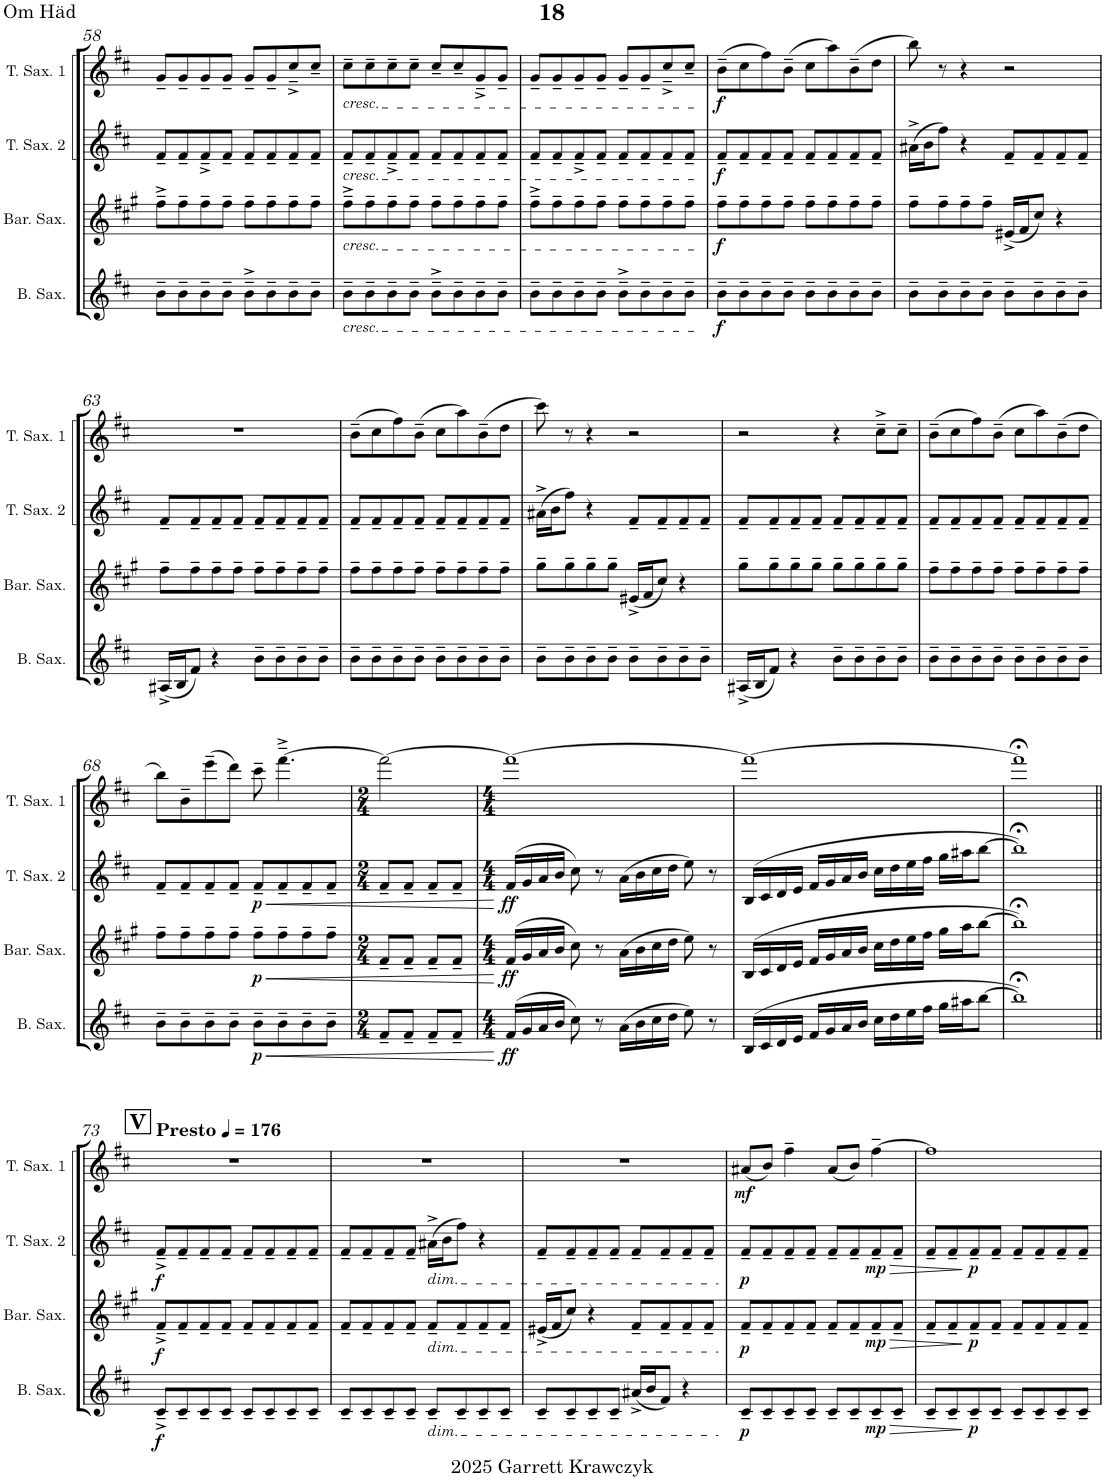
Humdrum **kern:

**kern	**dynam	**kern	**dynam	**kern	**dynam	**kern	**dynam
*part4	*part4	*part3	*part3	*part2	*part2	*part1	*part1
*staff4	*staff4	*staff3	*staff3	*staff2	*staff2	*staff1	*staff1
*I"Bass Saxophone	*	*I"Baritone Saxophone	*	*I"Tenor Saxophone 2	*	*I"Tenor Saxophone 1	*
*I'B. Sax.	*	*I'Bar. Sax.	*	*I'T. Sax. 2	*	*I'T. Sax. 1	*
!!LO:PB:g=z
*clefG2	*	*clefG2	*	*clefG2	*	*clefG2	*
*Trd15c26	*	*Trd12c21	*	*Trd8c14	*	*Trd8c14	*
*k[f#c#]	*	*k[f#c#g#]	*	*k[f#c#]	*	*k[f#c#]	*
*M4/4	*	*M4/4	*	*M4/4	*	*M4/4	*
=58	=58	=58	=58	=58	=58	=58	=58
8b~\L	.	8ff#~^\L	.	8f#~/L	.	8g~/L	.
8b~\	.	8ff#~\	.	8f#~/	.	8g~/	.
8b~\	.	8ff#~\	.	8f#~^/	.	8g~/	.
8b~\J	.	8ff#~\J	.	8f#~/J	.	8g~/J	.
8b~^\L	.	8ff#~\L	.	8f#~/L	.	8g~/L	.
8b~\	.	8ff#~\	.	8f#~/	.	8g~/	.
8b~\	.	8ff#~\	.	8f#~/	.	8cc#~^/	.
8b~\J	.	8ff#~\J	.	8f#~/J	.	8cc#~/J	.
=59	=59	=59	=59	=59	=59	=59	=59
!	!	!	!	!	!	!LO:TX:b:i:t=cresc.	!
!	!	!	!	!LO:TX:b:i:t=cresc.	!	!	!
!	!	!LO:TX:b:i:t=cresc.	!	!	!	!	!
!LO:TX:b:i:t=cresc.	!	!	!	!	!	!	!
8b~\L	.	8ff#~^\L	.	8f#~/L	.	8cc#~\L	.
8b~\	.	8ff#~\	.	8f#~/	.	8cc#~\	.
8b~\	.	8ff#~\	.	8f#~^/	.	8cc#~\	.
8b~\J	.	8ff#~\J	.	8f#~/J	.	8cc#~\J	.
8b~^\L	.	8ff#~\L	.	8f#~/L	.	8cc#~/L	.
8b~\	.	8ff#~\	.	8f#~/	.	8cc#~/	.
8b~\	.	8ff#~\	.	8f#~/	.	8g~^/	.
8b~\J	.	8ff#~\J	.	8f#~/J	.	8g~/J	.
=60	=60	=60	=60	=60	=60	=60	=60
8b~\L	.	8ff#~^\L	.	8f#~/L	.	8g~/L	.
8b~\	.	8ff#~\	.	8f#~/	.	8g~/	.
8b~\	.	8ff#~\	.	8f#~^/	.	8g~/	.
8b~\J	.	8ff#~\J	.	8f#~/J	.	8g~/J	.
8b~^\L	.	8ff#~\L	.	8f#~/L	.	8g~/L	.
8b~\	.	8ff#~\	.	8f#~/	.	8g~/	.
8b~\	.	8ff#~\	.	8f#~/	.	8cc#~^/	.
8b~\J	.	8ff#~\J	.	8f#~/J	.	8cc#~/J	.
=61	=61	=61	=61	=61	=61	=61	=61
!	!LO:DY:b	!	!LO:DY:b	!	!LO:DY:b	!	!LO:DY:b
8b~\L	f	8ff#~\L	f	8f#~/L	f	(8b~\L	f
8b~\	.	8ff#~\	.	8f#~/	.	8cc#\	.
8b~\	.	8ff#~\	.	8f#~/	.	8ff#\)	.
8b~\J	.	8ff#~\J	.	8f#~/J	.	(8b~\J	.
8b~\L	.	8ff#~\L	.	8f#~/L	.	8cc#\L	.
8b~\	.	8ff#~\	.	8f#~/	.	8aa\)	.
8b~\	.	8ff#~\	.	8f#~/	.	(8b~\	.
8b~\J	.	8ff#~\J	.	8f#~/J	.	8dd\J	.
=62	=62	=62	=62	=62	=62	=62	=62
8b~\L	.	8ff#~\L	.	(16a#X^\LL	.	8bb\)	.
.	.	.	.	16b\J	.	.	.
8b~\	.	8ff#~\	.	8ff#\J)	.	8r	.
8b~\	.	8ff#~\	.	4r	.	4r	.
8b~\J	.	8ff#~\J	.	.	.	.	.
8b~\L	.	(16e#X^/LL	.	8f#~/L	.	2r	.
.	.	16f#/J	.	.	.	.	.
8b~\	.	8cc#/J)	.	8f#~/	.	.	.
8b~\	.	4r	.	8f#~/	.	.	.
8b~\J	.	.	.	8f#~/J	.	.	.
!!LO:LB:g=z
=63	=63	=63	=63	=63	=63	=63	=63
(16A#X^/LL	.	8ff#~\L	.	8f#~/L	.	1r	.
16B/J	.	.	.	.	.	.	.
8f#/J)	.	8ff#~\	.	8f#~/	.	.	.
4r	.	8ff#~\	.	8f#~/	.	.	.
.	.	8ff#~\J	.	8f#~/J	.	.	.
8b~\L	.	8ff#~\L	.	8f#~/L	.	.	.
8b~\	.	8ff#~\	.	8f#~/	.	.	.
8b~\	.	8ff#~\	.	8f#~/	.	.	.
8b~\J	.	8ff#~\J	.	8f#~/J	.	.	.
=64	=64	=64	=64	=64	=64	=64	=64
8b~\L	.	8ff#~\L	.	8f#~/L	.	(8b~\L	.
8b~\	.	8ff#~\	.	8f#~/	.	8cc#\	.
8b~\	.	8ff#~\	.	8f#~/	.	8ff#\)	.
8b~\J	.	8ff#~\J	.	8f#~/J	.	(8b~\J	.
8b~\L	.	8ff#~\L	.	8f#~/L	.	8cc#\L	.
8b~\	.	8ff#~\	.	8f#~/	.	8aa\)	.
8b~\	.	8ff#~\	.	8f#~/	.	(8b~\	.
8b~\J	.	8ff#~\J	.	8f#~/J	.	8dd\J	.
=65	=65	=65	=65	=65	=65	=65	=65
8b~\L	.	8gg#~\L	.	(16a#X^\LL	.	8ccc#\)	.
.	.	.	.	16b\J	.	.	.
8b~\	.	8gg#~\	.	8ff#\J)	.	8r	.
8b~\	.	8gg#~\	.	4r	.	4r	.
8b~\J	.	8gg#~\J	.	.	.	.	.
8b~\L	.	(16e#X^/LL	.	8f#~/L	.	2r	.
.	.	16f#/J	.	.	.	.	.
8b~\	.	8cc#/J)	.	8f#~/	.	.	.
8b~\	.	4r	.	8f#~/	.	.	.
8b~\J	.	.	.	8f#~/J	.	.	.
=66	=66	=66	=66	=66	=66	=66	=66
(16A#X^/LL	.	8gg#~\L	.	8f#~/L	.	2r	.
16B/J	.	.	.	.	.	.	.
8f#/J)	.	8gg#~\	.	8f#~/	.	.	.
4r	.	8gg#~\	.	8f#~/	.	.	.
.	.	8gg#~\J	.	8f#~/J	.	.	.
8b~\L	.	8gg#~\L	.	8f#~/L	.	4r	.
8b~\	.	8gg#~\	.	8f#~/	.	.	.
8b~\	.	8gg#~\	.	8f#~/	.	8cc#~^\L	.
8b~\J	.	8gg#~\J	.	8f#~/J	.	8cc#~\J	.
=67	=67	=67	=67	=67	=67	=67	=67
8b~\L	.	8ff#~\L	.	8f#~/L	.	(8b~\L	.
8b~\	.	8ff#~\	.	8f#~/	.	8cc#\	.
8b~\	.	8ff#~\	.	8f#~/	.	8ff#\)	.
8b~\J	.	8ff#~\J	.	8f#~/J	.	(8b~\J	.
8b~\L	.	8ff#~\L	.	8f#~/L	.	8cc#\L	.
8b~\	.	8ff#~\	.	8f#~/	.	8aa\)	.
8b~\	.	8ff#~\	.	8f#~/	.	(8b~\	.
8b~\J	.	8ff#~\J	.	8f#~/J	.	8dd\J	.
!!LO:LB:g=z
=68	=68	=68	=68	=68	=68	=68	=68
8b~\L	.	8ff#~\L	.	8f#~/L	.	8bb\L)	.
8b~\	.	8ff#~\	.	8f#~/	.	8b~\	.
8b~\	.	8ff#~\	.	8f#~/	.	(8eee~\	.
8b~\J	.	8ff#~\J	.	8f#~/J	.	8ddd\J)	.
!	!LO:HP:b	!	!LO:HP:b	!	!LO:HP:b	!	!
!	!LO:DY:n=1:b	!	!LO:DY:n=1:b	!	!LO:DY:n=1:b	!	!
8b~\L	< p	8ff#~\L	< p	8f#~/L	< p	8ccc#~\	.
8b~\	.	8ff#~\	.	8f#~/	.	[4.fff#~^\	.
8b~\	.	8ff#~\	.	8f#~/	.	.	.
8b~\J	.	8ff#~\J	.	8f#~/J	.	.	.
=69	=69	=69	=69	=69	=69	=69	=69
*M2/4	*	*M2/4	*	*M2/4	*	*M2/4	*
8f#~/L	.	8f#~/L	.	8f#~/L	.	2fff#\_	.
8f#~/J	.	8f#~/J	.	8f#~/J	.	.	.
8f#~/L	.	8f#~/L	.	8f#~/L	.	.	.
8f#~/J	.	8f#~/J	.	8f#~/J	.	.	.
.	[	.	[	.	[	.	.
=70	=70	=70	=70	=70	=70	=70	=70
*M4/4	*	*M4/4	*	*M4/4	*	*M4/4	*
!	!LO:DY:b	!	!LO:DY:b	!	!LO:DY:b	!	!
(16f#/LL	ff	(16f#/LL	ff	(16f#/LL	ff	1fff#_	.
16g/	.	16g#/	.	16g/	.	.	.
16a/	.	16a/	.	16a/	.	.	.
16b/JJ	.	16b/JJ	.	16b/JJ	.	.	.
8cc#\)	.	8cc#\)	.	8cc#\)	.	.	.
8r	.	8r	.	8r	.	.	.
(16a\LL	.	(16a\LL	.	(16a\LL	.	.	.
16b\	.	16b\	.	16b\	.	.	.
16cc#\	.	16cc#\	.	16cc#\	.	.	.
16dd\JJ	.	16dd\JJ	.	16dd\JJ	.	.	.
8ee\)	.	8ee\)	.	8ee\)	.	.	.
8r	.	8r	.	8r	.	.	.
=71	=71	=71	=71	=71	=71	=71	=71
(16B/LL	.	(16B/LL	.	(16B/LL	.	1fff#_	.
16c#/	.	16c#/	.	16c#/	.	.	.
16d/	.	16d/	.	16d/	.	.	.
16e/JJ	.	16e/JJ	.	16e/JJ	.	.	.
16f#/LL	.	16f#/LL	.	16f#/LL	.	.	.
16g/	.	16g#/	.	16g/	.	.	.
16a/	.	16a/	.	16a/	.	.	.
16b/JJ	.	16b/JJ	.	16b/JJ	.	.	.
16cc#\LL	.	16cc#\LL	.	16cc#\LL	.	.	.
16dd\	.	16dd\	.	16dd\	.	.	.
16ee\	.	16ee\	.	16ee\	.	.	.
16ff#\JJ	.	16ff#\JJ	.	16ff#\JJ	.	.	.
16gg\LL	.	16gg#\LL	.	16gg\LL	.	.	.
16aa#X\J	.	16aa\J	.	16aa#X\J	.	.	.
[8bb\J	.	[8bb\J	.	[8bb\J	.	.	.
=72	=72	=72	=72	=72	=72	=72	=72
1bb;<])	.	1bb;<])	.	1bb;<])	.	1fff#;<]	.
!!LO:LB:g=z
=73||	=73||	=73||	=73||	=73||	=73||	=73||	=73||
!	!LO:DY:b	!	!LO:DY:b	!	!LO:DY:b	!	!
8c#~^/L	f	8f#~^/L	f	8f#~^/L	f	1r	.
8c#~/	.	8f#~/	.	8f#~/	.	.	.
8c#~/	.	8f#~/	.	8f#~/	.	.	.
8c#~/J	.	8f#~/J	.	8f#~/J	.	.	.
8c#~/L	.	8f#~/L	.	8f#~/L	.	.	.
8c#~/	.	8f#~/	.	8f#~/	.	.	.
8c#~/	.	8f#~/	.	8f#~/	.	.	.
8c#~/J	.	8f#~/J	.	8f#~/J	.	.	.
=74	=74	=74	=74	=74	=74	=74	=74
8c#~/L	.	8f#~/L	.	8f#~/L	.	1r	.
8c#~/	.	8f#~/	.	8f#~/	.	.	.
8c#~/	.	8f#~/	.	8f#~/	.	.	.
8c#~/J	.	8f#~/J	.	8f#~/J	.	.	.
!	!	!	!	!LO:TX:b:i:t=dim.	!	!	!
!	!	!LO:TX:b:i:t=dim.	!	!	!	!	!
!LO:TX:b:i:t=dim.	!	!	!	!	!	!	!
8c#~/L	.	8f#~/L	.	(16a#X^\LL	.	.	.
.	.	.	.	16b\J	.	.	.
8c#~/	.	8f#~/	.	8ff#\J)	.	.	.
8c#~/	.	8f#~/	.	4r	.	.	.
8c#~/J	.	8f#~/J	.	.	.	.	.
=75	=75	=75	=75	=75	=75	=75	=75
8c#~/L	.	(16e#X^/LL	.	8f#~/L	.	1r	.
.	.	16f#/J	.	.	.	.	.
8c#~/	.	8cc#/J)	.	8f#~/	.	.	.
8c#~/	.	4r	.	8f#~/	.	.	.
8c#~/J	.	.	.	8f#~/J	.	.	.
(16a#X^/LL	.	8f#~/L	.	8f#~/L	.	.	.
16b/J	.	.	.	.	.	.	.
8f#/J)	.	8f#~/	.	8f#~/	.	.	.
4r	.	8f#~/	.	8f#~/	.	.	.
.	.	8f#~/J	.	8f#~/J	.	.	.
=76	=76	=76	=76	=76	=76	=76	=76
!	!LO:DY:b	!	!LO:DY:b	!	!LO:DY:b	!	!LO:DY:b
8c#~/L	p	8f#~/L	p	8f#~/L	p	(8a#X/L	mf
8c#~/	.	8f#~/	.	8f#~/	.	8b/J)	.
8c#~/	.	8f#~/	.	8f#~/	.	4ff#~\	.
8c#~/J	.	8f#~/J	.	8f#~/J	.	.	.
8c#~/L	.	8f#~/L	.	8f#~/L	.	(8a#/L	.
8c#~/	.	8f#~/	.	8f#~/	.	8b/J)	.
!	!LO:HP:b	!	!LO:HP:b	!	!LO:HP:b	!	!
!	!LO:DY:n=1:b	!	!LO:DY:n=1:b	!	!LO:DY:n=1:b	!	!
8c#~/	> mp	8f#~/	> mp	8f#~/	> mp	[4ff#~\	.
8c#~/J	.	8f#~/J	.	8f#~/J	.	.	.
=77	=77	=77	=77	=77	=77	=77	=77
8c#~/L	.	8f#~/L	.	8f#~/L	.	1ff#]	.
8c#~/	.	8f#~/	.	8f#~/	.	.	.
!	!LO:DY:n=1:b	!	!LO:DY:n=1:b	!	!LO:DY:n=1:b	!	!
8c#~/	] p	8f#~/	] p	8f#~/	] p	.	.
8c#~/J	.	8f#~/J	.	8f#~/J	.	.	.
8c#~/L	.	8f#~/L	.	8f#~/L	.	.	.
8c#~/	.	8f#~/	.	8f#~/	.	.	.
8c#~/	.	8f#~/	.	8f#~/	.	.	.
8c#~/J	.	8f#~/J	.	8f#~/J	.	.	.
=	=	=	=	=	=	=	=
*-	*-	*-	*-	*-	*-	*-	*-
